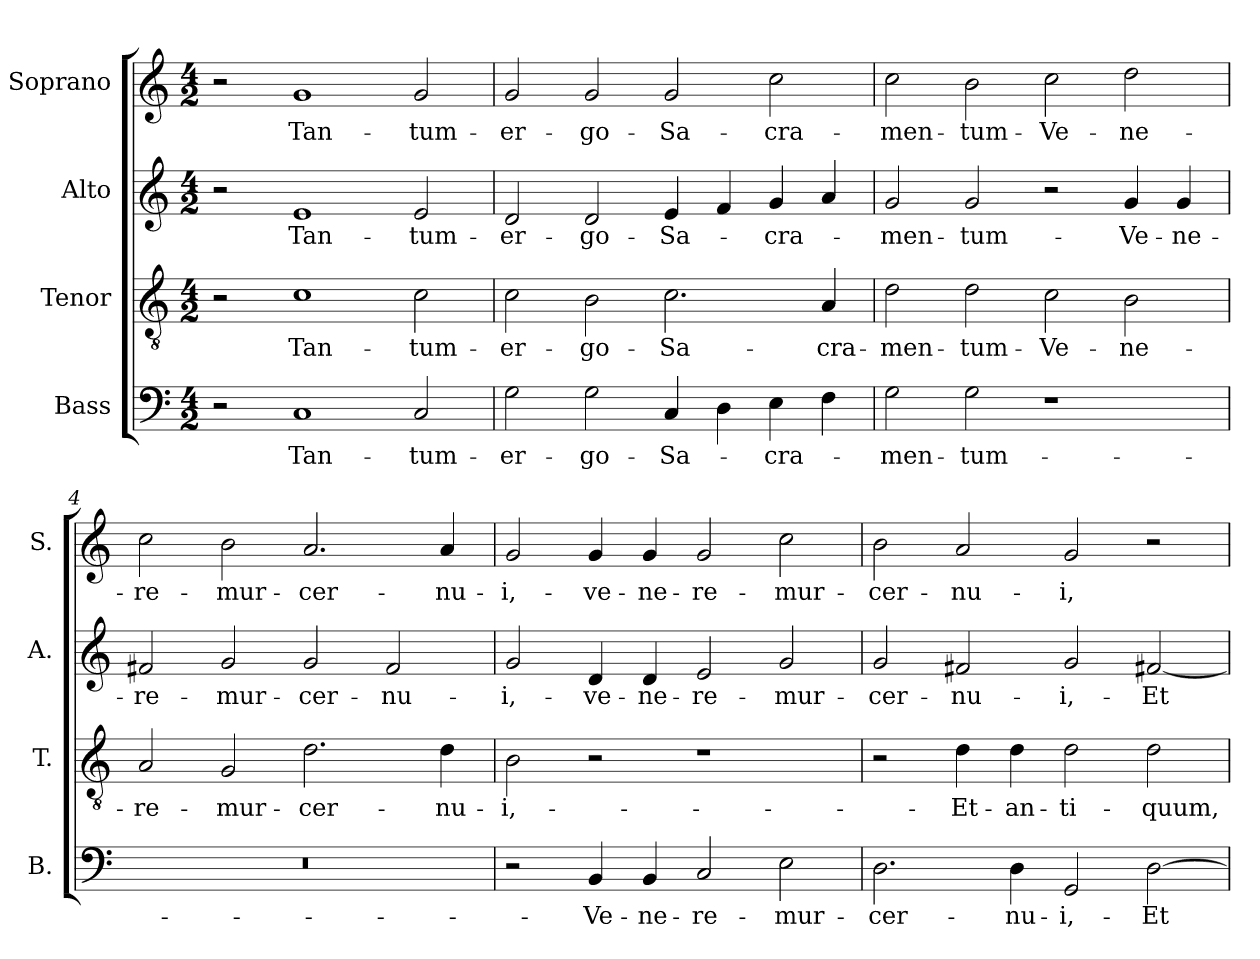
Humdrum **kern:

**kern	**text	**kern	**text	**kern	**text	**kern	**text
*part4	*part4	*part3	*part3	*part2	*part2	*part1	*part1
*staff4	*staff4	*staff3	*staff3	*staff2	*staff2	*staff1	*staff1
*I"Bass	*	*I"Tenor	*	*I"Alto	*	*I"Soprano	*
*I'B.	*	*I'T.	*	*I'A.	*	*I'S.	*
!!LO:PB:g=z
*clefF4	*	*clefGv2	*	*clefG2	*	*clefG2	*
*	*	*ITrd7c12	*	*	*	*	*
*k[]	*	*k[]	*	*k[]	*	*k[]	*
*C:	*	*C:	*	*C:	*	*C:	*
*M4/2	*	*M4/2	*	*M4/2	*	*M4/2	*
*MM200	*	*MM200	*	*MM200	*	*MM200	*
=1	=1	=1	=1	=1	=1	=1	=1
2r	.	2r	.	2r	.	2r	.
!	!LO:LY:b:color=#000000	!	!	!	!	!	!
!	!	!	!LO:LY:b:color=#000000	!	!	!	!
!	!	!	!	!	!LO:LY:b:color=#000000	!	!
!	!	!	!	!	!	!	!LO:LY:b:color=#000000
1Ci	Tan-	1Ci	Tan-	1ei	Tan-	1gi	Tan-
!	!LO:LY:b:color=#000000	!	!	!	!	!	!
!	!	!	!LO:LY:b:color=#000000	!	!	!	!
!	!	!	!	!	!LO:LY:b:color=#000000	!	!
!	!	!	!	!	!	!	!LO:LY:b:color=#000000
2Ci/	-tum-	2Ci\	-tum-	2ei/	-tum-	2gi/	-tum-
=2	=2	=2	=2	=2	=2	=2	=2
!	!LO:LY:b:color=#000000	!	!	!	!	!	!
!	!	!	!LO:LY:b:color=#000000	!	!	!	!
!	!	!	!	!	!LO:LY:b:color=#000000	!	!
!	!	!	!	!	!	!	!LO:LY:b:color=#000000
2Gi\	-er-	2Ci\	-er-	2di/	-er-	2gi/	-er-
!	!LO:LY:b:color=#000000	!	!	!	!	!	!
!	!	!	!LO:LY:b:color=#000000	!	!	!	!
!	!	!	!	!	!LO:LY:b:color=#000000	!	!
!	!	!	!	!	!	!	!LO:LY:b:color=#000000
2Gi\	-go-	2BBi\	-go-	2di/	-go-	2gi/	-go-
!	!LO:LY:b:color=#000000	!	!	!	!	!	!
!	!	!	!LO:LY:b:color=#000000	!	!	!	!
!	!	!	!	!	!LO:LY:b:color=#000000	!	!
!	!	!	!	!	!	!	!LO:LY:b:color=#000000
4Ci/	-Sa-	2.Ci\	-Sa-	4ei/	-Sa-	2gi/	-Sa-
4Di\	.	.	.	4fi/	.	.	.
!	!LO:LY:b:color=#000000	!	!	!	!	!	!
!	!	!	!	!	!LO:LY:b:color=#000000	!	!
!	!	!	!	!	!	!	!LO:LY:b:color=#000000
4Ei\	-cra-	.	.	4gi/	-cra--	2cci\	-cra-
!	!	!	!LO:LY:b:color=#000000	!	!	!	!
4Fi\	.	4AAi/	-cra-	4ai/	.	.	.
=3	=3	=3	=3	=3	=3	=3	=3
!	!LO:LY:b:color=#000000	!	!	!	!	!	!
!	!	!	!LO:LY:b:color=#000000	!	!	!	!
!	!	!	!	!	!LO:LY:b:color=#000000	!	!
!	!	!	!	!	!	!	!LO:LY:b:color=#000000
2Gi\	-men-	2Di\	-men-	2gi/	-men-	2cci\	-men-
!	!LO:LY:b:color=#000000	!	!	!	!	!	!
!	!	!	!LO:LY:b:color=#000000	!	!	!	!
!	!	!	!	!	!LO:LY:b:color=#000000	!	!
!	!	!	!	!	!	!	!LO:LY:b:color=#000000
2Gi\	-tum-	2Di\	-tum-	2gi/	-tum-	2bi\	-tum-
!	!	!	!LO:LY:b:color=#000000	!	!	!	!
!	!	!	!	!	!	!	!LO:LY:b:color=#000000
1r	.	2Ci\	-Ve-	2r	.	2cci\	-Ve-
!	!	!	!LO:LY:b:color=#000000	!	!	!	!
!	!	!	!	!	!LO:LY:b:color=#000000	!	!
!	!	!	!	!	!	!	!LO:LY:b:color=#000000
.	.	2BBi\	-ne-	4gi/	-Ve-	2ddi\	-ne-
!	!	!	!	!	!LO:LY:b:color=#000000	!	!
.	.	.	.	4gi/	-ne-	.	.
=4	=4	=4	=4	=4	=4	=4	=4
!LO:N:vis=1	!	!	!	!	!	!	!
!	!	!	!LO:LY:b:color=#000000	!	!	!	!
!	!	!	!	!	!LO:LY:b:color=#000000	!	!
!	!	!	!	!	!	!	!LO:LY:b:color=#000000
0r	.	2AAi/	-re-	2f#Xi/	-re-	2cci\	-re-
!	!	!	!LO:LY:b:color=#000000	!	!	!	!
!	!	!	!	!	!LO:LY:b:color=#000000	!	!
!	!	!	!	!	!	!	!LO:LY:b:color=#000000
.	.	2GGi/	-mur-	2gi/	-mur-	2bi\	-mur-
!	!	!	!LO:LY:b:color=#000000	!	!	!	!
!	!	!	!	!	!LO:LY:b:color=#000000	!	!
!	!	!	!	!	!	!	!LO:LY:b:color=#000000
.	.	2.Di\	-cer-	2gi/	-cer-	2.ai/	-cer-
!	!	!	!	!	!LO:LY:b:color=#000000	!	!
.	.	.	.	2f#i/	-nu-	.	.
!	!	!	!LO:LY:b:color=#000000	!	!	!	!
!	!	!	!	!	!	!	!LO:LY:b:color=#000000
.	.	4Di\	-nu-	.	.	4ai/	-nu-
=5	=5	=5	=5	=5	=5	=5	=5
!	!	!	!LO:LY:b:color=#000000	!	!	!	!
!	!	!	!	!	!LO:LY:b:color=#000000	!	!
!	!	!	!	!	!	!	!LO:LY:b:color=#000000
2r	.	2BBi\	-i,-	2gi/	-i,-	2gi/	-i,-
!	!LO:LY:b:color=#000000	!	!	!	!	!	!
!	!	!	!	!	!LO:LY:b:color=#000000	!	!
!	!	!	!	!	!	!	!LO:LY:b:color=#000000
4BBi/	-Ve-	2r	.	4di/	-ve-	4gi/	-ve-
!	!LO:LY:b:color=#000000	!	!	!	!	!	!
!	!	!	!	!	!LO:LY:b:color=#000000	!	!
!	!	!	!	!	!	!	!LO:LY:b:color=#000000
4BBi/	-ne-	.	.	4di/	-ne-	4gi/	-ne-
!	!LO:LY:b:color=#000000	!	!	!	!	!	!
!	!	!	!	!	!LO:LY:b:color=#000000	!	!
!	!	!	!	!	!	!	!LO:LY:b:color=#000000
2Ci/	-re-	1r	.	2ei/	-re-	2gi/	-re-
!	!LO:LY:b:color=#000000	!	!	!	!	!	!
!	!	!	!	!	!LO:LY:b:color=#000000	!	!
!	!	!	!	!	!	!	!LO:LY:b:color=#000000
2Ei\	-mur-	.	.	2gi/	-mur-	2cci\	-mur-
=6	=6	=6	=6	=6	=6	=6	=6
!	!LO:LY:b:color=#000000	!	!	!	!	!	!
!	!	!	!	!	!LO:LY:b:color=#000000	!	!
!	!	!	!	!	!	!	!LO:LY:b:color=#000000
2.Di\	-cer-	2r	.	2gi/	-cer-	2bi\	-cer-
!	!	!	!LO:LY:b:color=#000000	!	!	!	!
!	!	!	!	!	!LO:LY:b:color=#000000	!	!
!	!	!	!	!	!	!	!LO:LY:b:color=#000000
.	.	4Di\	-Et-	2f#Xi/	-nu-	2ai/	-nu-
!	!LO:LY:b:color=#000000	!	!	!	!	!	!
!	!	!	!LO:LY:b:color=#000000	!	!	!	!
4Di\	-nu-	4Di\	-an-	.	.	.	.
!	!LO:LY:b:color=#000000	!	!	!	!	!	!
!	!	!	!LO:LY:b:color=#000000	!	!	!	!
!	!	!	!	!	!LO:LY:b:color=#000000	!	!
!	!	!	!	!	!	!	!LO:LY:b:color=#000000
2GGi/	-i,-	2Di\	-ti-	2gi/	-i,-	2gi/	-i,-
!	!LO:LY:b:color=#000000	!	!	!	!	!	!
!	!	!	!LO:LY:b:color=#000000	!	!	!	!
!	!	!	!	!	!LO:LY:b:color=#000000	!	!
[2Di\	-Et	2Di\	-quum,-	[2f#Xi/	-Et	2r	.
=	=	=	=	=	=	=	=
*-	*-	*-	*-	*-	*-	*-	*-
